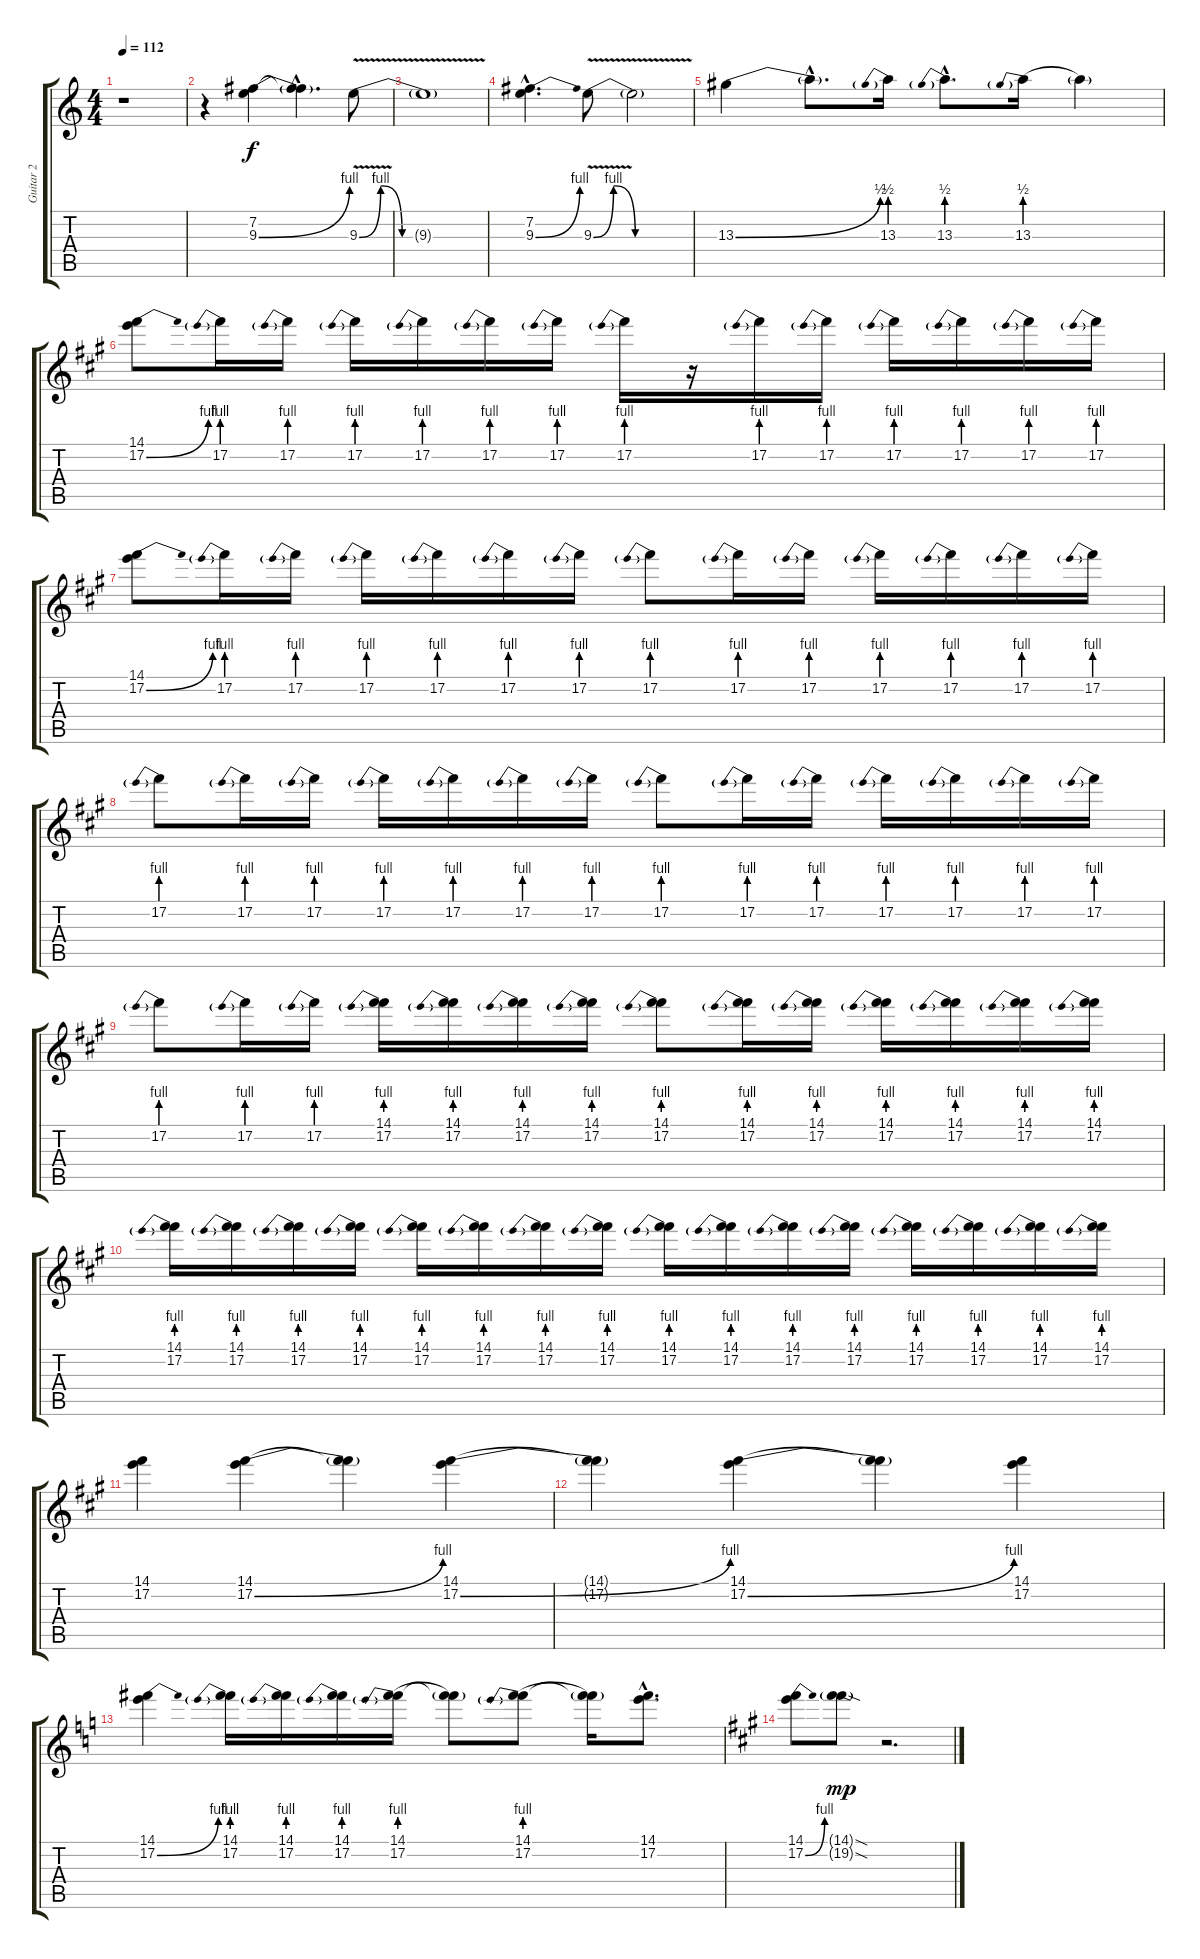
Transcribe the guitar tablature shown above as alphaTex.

\track ("Guitar 2" "Guitar 2") {instrument overdrivenguitar}
\staff {score tabs}
\tuning (E4 B3 G3 D3 A2 E2) {hide}
\ts (4 4)
\tempo 112
\clef g2
\ks c
r.1{dy f} |
r.4 (7.2 9.3{be (bend 0 0 60 4)}).4 (7.2{hac t} 9.3{hac t}).4{d} 9.3{be (custom 0 0 10 4 20 0 45 0 60 0) v}.8 |
9.3{t}.1 |
(7.2{hac} 9.3{be (bend 0 0 60 4) hac}).4{d} 9.3{be (custom 0 0 12 4 25 0 60 0) v}.8 9.3{t}.2 |
13.3{be (bend 0 0 60 2)}.4 13.3{hac t}.8{d} 13.3{be (prebend 0 2 60 2)}.16 13.3{be (prebend 0 2 60 2) hac}.8{d} 13.3{be (prebend 0 2 60 2)}.16 13.3{t}.4 |
\ks a
(14.1 17.2{be (bend 0 0 60 4)}).8 17.2{be (prebend 0 4 60 4)}.16 17.2{be (prebend 0 4 60 4)}.16 17.2{be (prebend 0 4 60 4)}.16 17.2{be (prebend 0 4 60 4)}.16 17.2{be (prebend 0 4 60 4)}.16 17.2{be (prebend 0 4 60 4)}.16 17.2{be (prebend 0 4 60 4)}.16 r.16 17.2{be (prebend 0 4 60 4)}.16 17.2{be (prebend 0 4 60 4)}.16 17.2{be (prebend 0 4 60 4)}.16 17.2{be (prebend 0 4 60 4)}.16 17.2{be (prebend 0 4 60 4)}.16 17.2{be (prebend 0 4 60 4)}.16 |
(14.1 17.2{be (bend 0 0 60 4)}).8 17.2{be (prebend 0 4 60 4)}.16 17.2{be (prebend 0 4 60 4)}.16 17.2{be (prebend 0 4 60 4)}.16 17.2{be (prebend 0 4 60 4)}.16 17.2{be (prebend 0 4 60 4)}.16 17.2{be (prebend 0 4 60 4)}.16 17.2{be (prebend 0 4 60 4)}.8 17.2{be (prebend 0 4 60 4)}.16 17.2{be (prebend 0 4 60 4)}.16 17.2{be (prebend 0 4 60 4)}.16 17.2{be (prebend 0 4 60 4)}.16 17.2{be (prebend 0 4 60 4)}.16 17.2{be (prebend 0 4 60 4)}.16 |
17.2{be (prebend 0 4 60 4)}.8 17.2{be (prebend 0 4 60 4)}.16 17.2{be (prebend 0 4 60 4)}.16 17.2{be (prebend 0 4 60 4)}.16 17.2{be (prebend 0 4 60 4)}.16 17.2{be (prebend 0 4 60 4)}.16 17.2{be (prebend 0 4 60 4)}.16 17.2{be (prebend 0 4 60 4)}.8 17.2{be (prebend 0 4 60 4)}.16 17.2{be (prebend 0 4 60 4)}.16 17.2{be (prebend 0 4 60 4)}.16 17.2{be (prebend 0 4 60 4)}.16 17.2{be (prebend 0 4 60 4)}.16 17.2{be (prebend 0 4 60 4)}.16 |
17.2{be (prebend 0 4 60 4)}.8 17.2{be (prebend 0 4 60 4)}.16 17.2{be (prebend 0 4 60 4)}.16 (14.1 17.2{be (prebend 0 4 60 4)}).16 (14.1 17.2{be (prebend 0 4 60 4)}).16 (14.1 17.2{be (prebend 0 4 60 4)}).16 (14.1 17.2{be (prebend 0 4 60 4)}).16 (14.1 17.2{be (prebend 0 4 60 4)}).8 (14.1 17.2{be (prebend 0 4 60 4)}).16 (14.1 17.2{be (prebend 0 4 60 4)}).16 (14.1 17.2{be (prebend 0 4 60 4)}).16 (14.1 17.2{be (prebend 0 4 60 4)}).16 (14.1 17.2{be (prebend 0 4 60 4)}).16 (14.1 17.2{be (prebend 0 4 60 4)}).16 |
(14.1 17.2{be (prebend 0 4 60 4)}).16 (14.1 17.2{be (prebend 0 4 60 4)}).16 (14.1 17.2{be (prebend 0 4 60 4)}).16 (14.1 17.2{be (prebend 0 4 60 4)}).16 (14.1 17.2{be (prebend 0 4 60 4)}).16 (14.1 17.2{be (prebend 0 4 60 4)}).16 (14.1 17.2{be (prebend 0 4 60 4)}).16 (14.1 17.2{be (prebend 0 4 60 4)}).16 (14.1 17.2{be (prebend 0 4 60 4)}).16 (14.1 17.2{be (prebend 0 4 60 4)}).16 (14.1 17.2{be (prebend 0 4 60 4)}).16 (14.1 17.2{be (prebend 0 4 60 4)}).16 (14.1 17.2{be (prebend 0 4 60 4)}).16 (14.1 17.2{be (prebend 0 4 60 4)}).16 (14.1 17.2{be (prebend 0 4 60 4)}).16 (14.1 17.2{be (prebend 0 4 60 4)}).16 |
(14.1 17.2).4 (14.1 17.2{be (bend 0 0 60 4)}).4 (14.1{t} 17.2{t}).4 (14.1 17.2{be (bend 0 0 60 4)}).4 |
(14.1{t} 17.2{t}).4 (14.1 17.2{be (bend 0 0 60 4)}).4 (14.1{t} 17.2{t}).4 (14.1 17.2).4 |
\ks c
(14.1 17.2{be (bend 0 0 60 4)}).4 (14.1 17.2{be (prebend 0 4 60 4)}).16 (14.1 17.2{be (prebend 0 4 60 4)}).16 (14.1 17.2{be (prebend 0 4 60 4)}).16 (14.1 17.2{be (prebend 0 4 60 4)}).16 (14.1{t} 17.2{t}).8 (14.1 17.2{be (prebend 0 4 60 4)}).8 (14.1{t} 17.2{t}).16 (14.1{hac} 17.2{hac}).8{d} |
\ks a
(14.1 17.2{be (bend 0 0 60 4)}).8 (14.1{sod g} 19.2{sod g}).8{dy mp} r.2{d}
